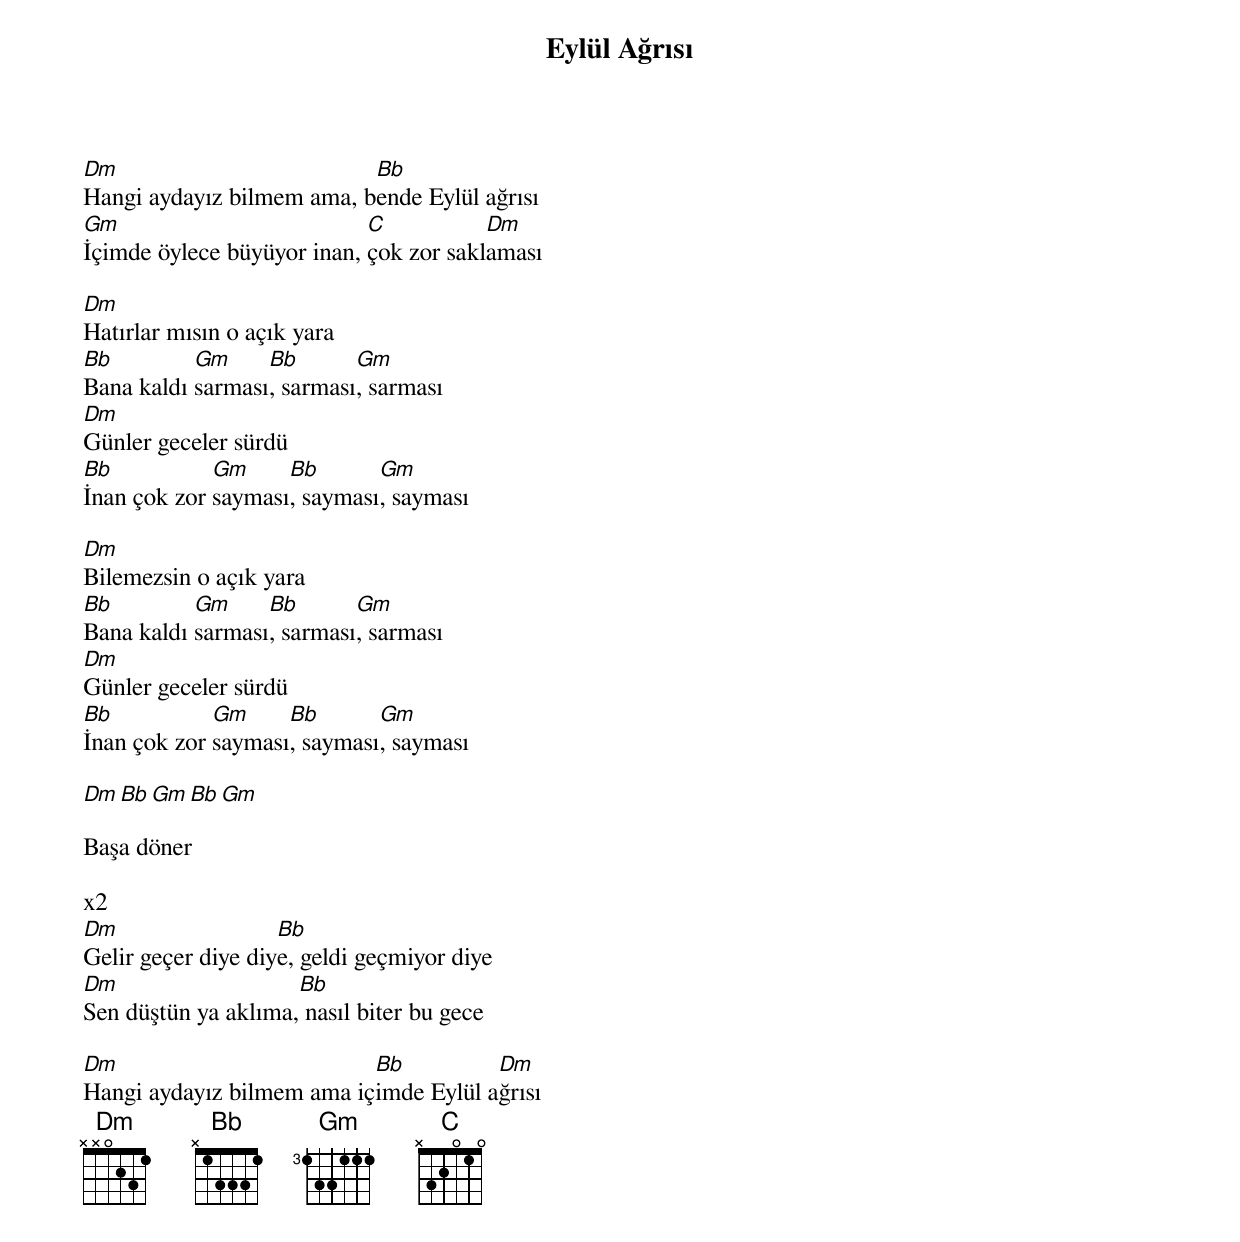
{title: Eylül Ağrısı}
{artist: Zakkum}

Dm                         Bb
Hangi aydayız bilmem ama, bende Eylül ağrısı
Gm                          C           Dm
İçimde öylece büyüyor inan, çok zor saklaması

Dm
Hatırlar mısın o açık yara
Bb         Gm     Bb       Gm
Bana kaldı sarması, sarması, sarması
Dm
Günler geceler sürdü
Bb           Gm     Bb       Gm
İnan çok zor sayması, sayması, sayması

Dm
Bilemezsin o açık yara
Bb         Gm     Bb       Gm
Bana kaldı sarması, sarması, sarması
Dm
Günler geceler sürdü
Bb           Gm     Bb       Gm
İnan çok zor sayması, sayması, sayması

Dm Bb Gm Bb Gm

Başa döner

x2
Dm                  Bb
Gelir geçer diye diye, geldi geçmiyor diye
Dm                   Bb
Sen düştün ya aklıma, nasıl biter bu gece

Dm                         Bb          Dm
Hangi aydayız bilmem ama içimde Eylül ağrısı
